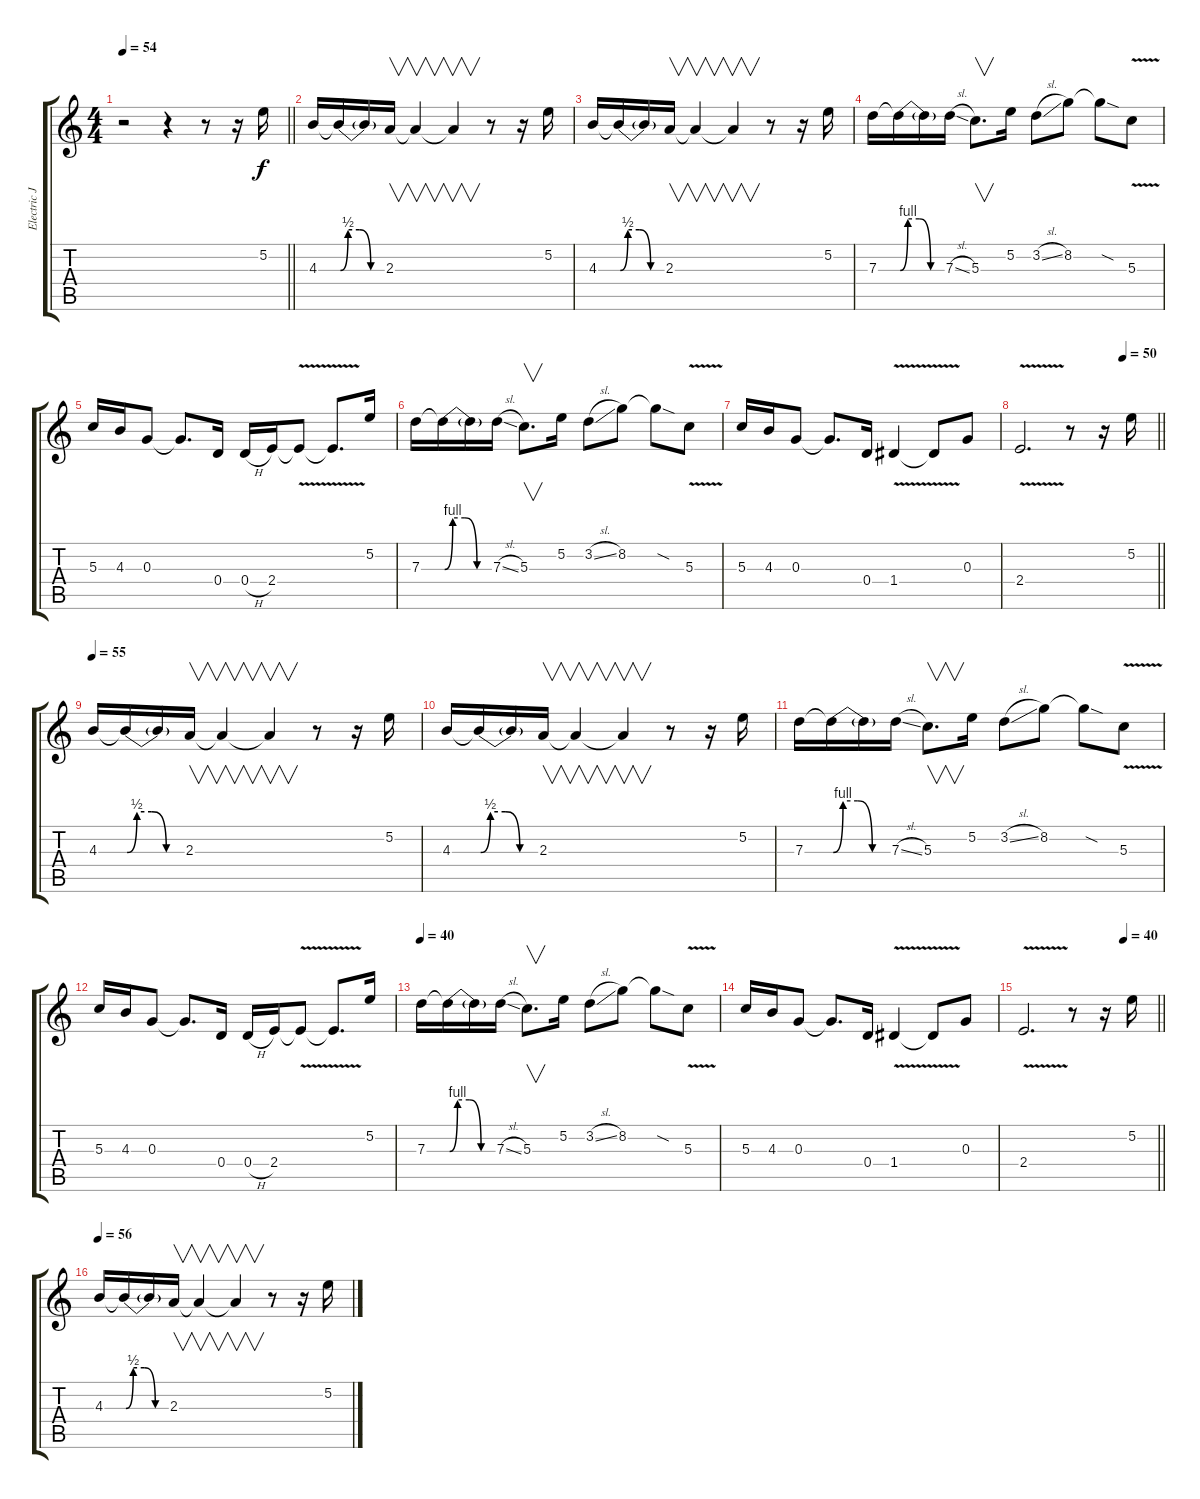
\track ("Electric Jazz Guitar (Lead)" "Electric J") {instrument electricguitarjazz}
\staff {score tabs}
\tuning (E4 B3 G3 D3 A2 E2) {hide}
\ts (4 4)
\tempo 54
\clef g2
\barLineRight lightlight
\ks c
r.2{dy f instrument electricguitarjazz} r.4 r.8 r.16 5.2.16 |
4.3.16 4.3{be (custom 0 0 10 2 25 2 40 0 60 0) t}.16 4.3{t}.16 2.3.16{v} 2.3{t}.4{v} 2.3{t}.4{v} r.8 r.16 5.2.16 |
4.3.16 4.3{be (custom 0 0 10 2 25 2 40 0 60 0) t}.16 4.3{t}.16 2.3.16{v} 2.3{t}.4{v} 2.3{t}.4{v} r.8 r.16 5.2.16 |
7.3.16 7.3{be (custom 0 0 10 4 25 4 40 0 60 0) t}.16 7.3{t}.16 7.3{sl}.16 5.3.8{v d} 5.2.16 3.2{sl}.8 8.2.8 8.2{sod t}.8 5.3{v}.8 |
5.3.16 4.3.16 0.3.8 0.3{t}.8{d} 0.4.16 0.4{h}.16 2.4.16 2.4{v t}.8 2.4{v t}.8{d} 5.2.16 |
7.3.16 7.3{be (custom 0 0 10 4 25 4 40 0 60 0) t}.16 7.3{t}.16 7.3{sl}.16 5.3.8{v d} 5.2.16 3.2{sl}.8 8.2.8 8.2{sod t}.8 5.3{v}.8 |
5.3.16 4.3.16 0.3.8 0.3{t}.8{d} 0.4.16 1.4{v}.4 1.4{t}.8 0.3.8 |
\tempo (50 0.75)
\barLineRight lightlight
2.4{v}.2{d} r.8 r.16 5.2.16 |
\tempo 55
4.3.16 4.3{be (custom 0 0 10 2 25 2 40 0 60 0) t}.16 4.3{t}.16 2.3.16{v} 2.3{t}.4{v} 2.3{t}.4{v} r.8 r.16 5.2.16 |
4.3.16 4.3{be (custom 0 0 10 2 25 2 40 0 60 0) t}.16 4.3{t}.16 2.3.16{v} 2.3{t}.4{v} 2.3{t}.4{v} r.8 r.16 5.2.16 |
7.3.16 7.3{be (custom 0 0 10 4 25 4 40 0 60 0) t}.16 7.3{t}.16 7.3{sl}.16 5.3.8{v d} 5.2.16 3.2{sl}.8 8.2.8 8.2{sod t}.8 5.3{v}.8 |
5.3.16 4.3.16 0.3.8 0.3{t}.8{d} 0.4.16 0.4{h}.16 2.4.16 2.4{v t}.8 2.4{v t}.8{d} 5.2.16 |
\tempo 40
7.3.16 7.3{be (custom 0 0 10 4 25 4 40 0 60 0) t}.16 7.3{t}.16 7.3{sl}.16 5.3.8{v d} 5.2.16 3.2{sl}.8 8.2.8 8.2{sod t}.8 5.3{v}.8 |
5.3.16 4.3.16 0.3.8 0.3{t}.8{d} 0.4.16 1.4{v}.4 1.4{t}.8 0.3.8 |
\tempo (40 0.75)
\barLineRight lightlight
2.4{v}.2{d} r.8 r.16 5.2.16 |
\tempo 56
4.3.16 4.3{be (custom 0 0 10 2 25 2 40 0 60 0) t}.16 4.3{t}.16 2.3.16{v} 2.3{t}.4{v} 2.3{t}.4{v} r.8 r.16 5.2.16
